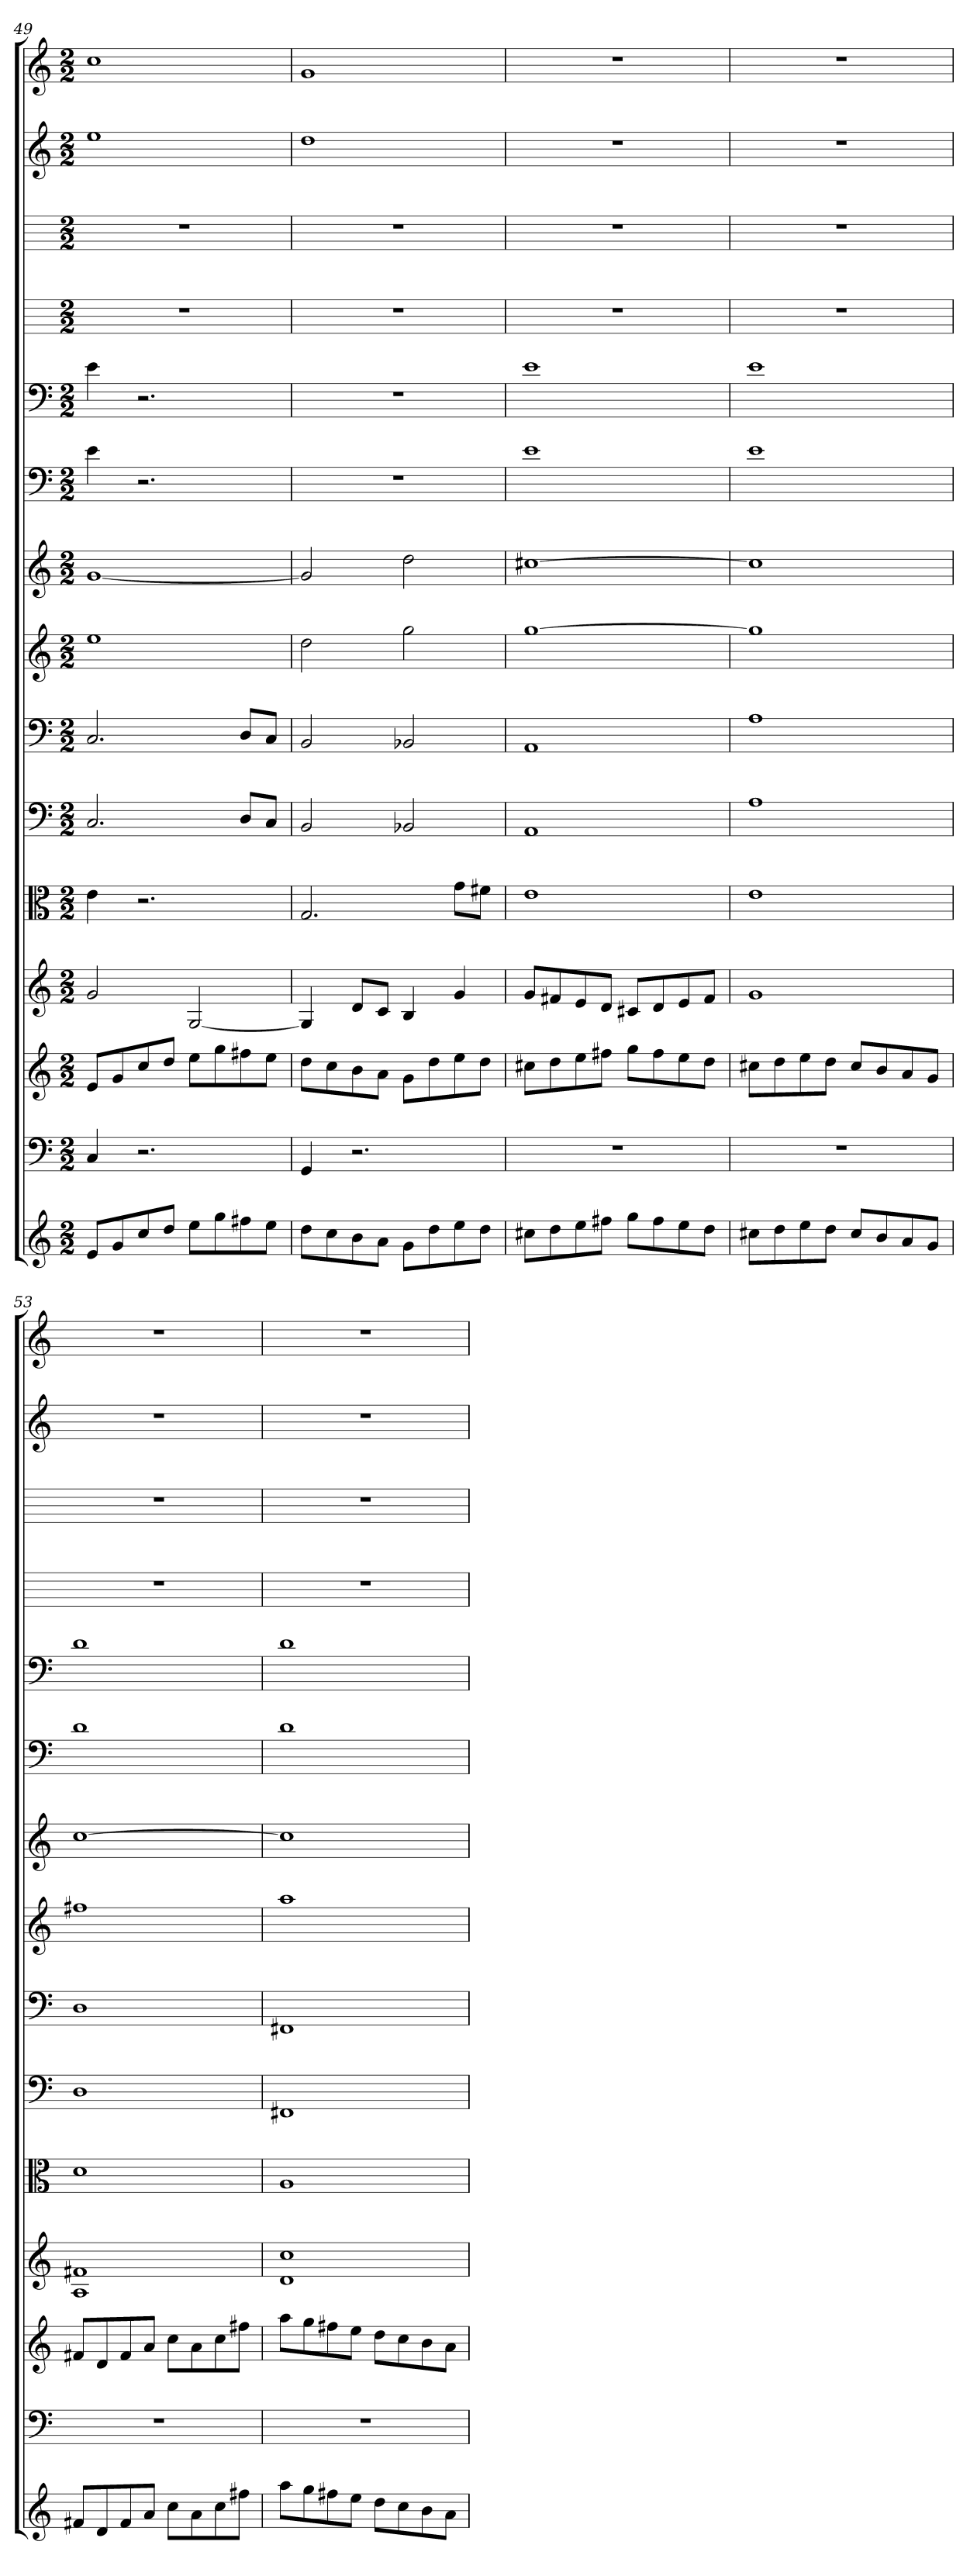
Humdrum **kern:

**kern	**kern	**kern	**kern	**kern	**kern	**kern	**kern	**kern	**kern	**kern	**kern	**kern	**kern	**kern
*part15	*part14	*part13	*part12	*part11	*part10	*part9	*part8	*part7	*part6	*part5	*part4	*part3	*part2	*part1
*staff15	*staff14	*staff13	*staff12	*staff11	*staff10	*staff9	*staff8	*staff7	*staff6	*staff5	*staff4	*staff3	*staff2	*staff1
*	*clefF4	*	*	*clefC3	*clefF4	*clefF4	*	*	*clefF4	*clefF4	*	*	*	*
*k[]	*k[]	*k[]	*k[]	*k[]	*k[]	*k[]	*k[]	*k[]	*k[]	*k[]	*k[]	*k[]	*k[]	*k[]
*C:	*C:	*C:	*C:	*C:	*C:	*C:	*C:	*C:	*C:	*C:	*C:	*C:	*C:	*C:
*M2/2	*M2/2	*M2/2	*M2/2	*M2/2	*M2/2	*M2/2	*M2/2	*M2/2	*M2/2	*M2/2	*M2/2	*M2/2	*M2/2	*M2/2
=49	=49	=49	=49	=49	=49	=49	=49	=49	=49	=49	=49	=49	=49	=49
8eL	4C	8eL	2g	4e	2.C	2.C	1ee	[1g	4e	4e	1r	1r	1ee	1cc
8g	.	8g	.	.	.	.	.	.	.	.	.	.	.	.
8cc	2.r	8cc	.	2.r	.	.	.	.	2.r	2.r	.	.	.	.
8ddJ	.	8ddJ	.	.	.	.	.	.	.	.	.	.	.	.
8eeL	.	8eeL	[2G	.	.	.	.	.	.	.	.	.	.	.
8gg	.	8gg	.	.	.	.	.	.	.	.	.	.	.	.
8ff#X	.	8ff#X	.	.	8D/L	8D/L	.	.	.	.	.	.	.	.
8eeJ	.	8eeJ	.	.	8C/J	8C/J	.	.	.	.	.	.	.	.
=50	=50	=50	=50	=50	=50	=50	=50	=50	=50	=50	=50	=50	=50	=50
8ddL	4GG	8ddL	4G]	2.G	2BB	2BB	2dd	2g]	1r	1r	1r	1r	1dd	1g
8cc	.	8cc	.	.	.	.	.	.	.	.	.	.	.	.
8b	2.r	8b	8dL	.	.	.	.	.	.	.	.	.	.	.
8aJ	.	8aJ	8cJ	.	.	.	.	.	.	.	.	.	.	.
8gL	.	8gL	4B	.	2BB-X	2BB-X	2gg	2dd	.	.	.	.	.	.
8dd	.	8dd	.	.	.	.	.	.	.	.	.	.	.	.
8ee	.	8ee	4g	8g\L	.	.	.	.	.	.	.	.	.	.
8ddJ	.	8ddJ	.	8f#X\J	.	.	.	.	.	.	.	.	.	.
=51	=51	=51	=51	=51	=51	=51	=51	=51	=51	=51	=51	=51	=51	=51
8cc#XL	1r	8cc#XL	8gL	1e	1AA	1AA	[1gg	[1cc#X	1e	1e	1r	1r	1r	1r
8dd	.	8dd	8f#X	.	.	.	.	.	.	.	.	.	.	.
8ee	.	8ee	8e	.	.	.	.	.	.	.	.	.	.	.
8ff#XJ	.	8ff#XJ	8dJ	.	.	.	.	.	.	.	.	.	.	.
8ggL	.	8ggL	8c#XL	.	.	.	.	.	.	.	.	.	.	.
8ff#	.	8ff#	8d	.	.	.	.	.	.	.	.	.	.	.
8ee	.	8ee	8e	.	.	.	.	.	.	.	.	.	.	.
8ddJ	.	8ddJ	8f#J	.	.	.	.	.	.	.	.	.	.	.
=52	=52	=52	=52	=52	=52	=52	=52	=52	=52	=52	=52	=52	=52	=52
8cc#XL	1r	8cc#XL	1g	1e	1A	1A	1gg]	1cc#]	1e	1e	1r	1r	1r	1r
8dd	.	8dd	.	.	.	.	.	.	.	.	.	.	.	.
8ee	.	8ee	.	.	.	.	.	.	.	.	.	.	.	.
8ddJ	.	8ddJ	.	.	.	.	.	.	.	.	.	.	.	.
8cc#L	.	8cc#L	.	.	.	.	.	.	.	.	.	.	.	.
8b	.	8b	.	.	.	.	.	.	.	.	.	.	.	.
8a	.	8a	.	.	.	.	.	.	.	.	.	.	.	.
8gJ	.	8gJ	.	.	.	.	.	.	.	.	.	.	.	.
=53	=53	=53	=53	=53	=53	=53	=53	=53	=53	=53	=53	=53	=53	=53
8f#XL	1r	8f#XL	1A 1f#X	1d	1D	1D	1ff#X	[1cc	1d	1d	1r	1r	1r	1r
8d	.	8d	.	.	.	.	.	.	.	.	.	.	.	.
8f#	.	8f#	.	.	.	.	.	.	.	.	.	.	.	.
8aJ	.	8aJ	.	.	.	.	.	.	.	.	.	.	.	.
8ccL	.	8ccL	.	.	.	.	.	.	.	.	.	.	.	.
8a	.	8a	.	.	.	.	.	.	.	.	.	.	.	.
8cc	.	8cc	.	.	.	.	.	.	.	.	.	.	.	.
8ff#XJ	.	8ff#XJ	.	.	.	.	.	.	.	.	.	.	.	.
=54	=54	=54	=54	=54	=54	=54	=54	=54	=54	=54	=54	=54	=54	=54
8aaL	1r	8aaL	1d 1cc	1A	1FF#X	1FF#X	1aa	1cc]	1d	1d	1r	1r	1r	1r
8gg	.	8gg	.	.	.	.	.	.	.	.	.	.	.	.
8ff#X	.	8ff#X	.	.	.	.	.	.	.	.	.	.	.	.
8eeJ	.	8eeJ	.	.	.	.	.	.	.	.	.	.	.	.
8ddL	.	8ddL	.	.	.	.	.	.	.	.	.	.	.	.
8cc	.	8cc	.	.	.	.	.	.	.	.	.	.	.	.
8b	.	8b	.	.	.	.	.	.	.	.	.	.	.	.
8aJ	.	8aJ	.	.	.	.	.	.	.	.	.	.	.	.
=	=	=	=	=	=	=	=	=	=	=	=	=	=	=
*-	*-	*-	*-	*-	*-	*-	*-	*-	*-	*-	*-	*-	*-	*-
